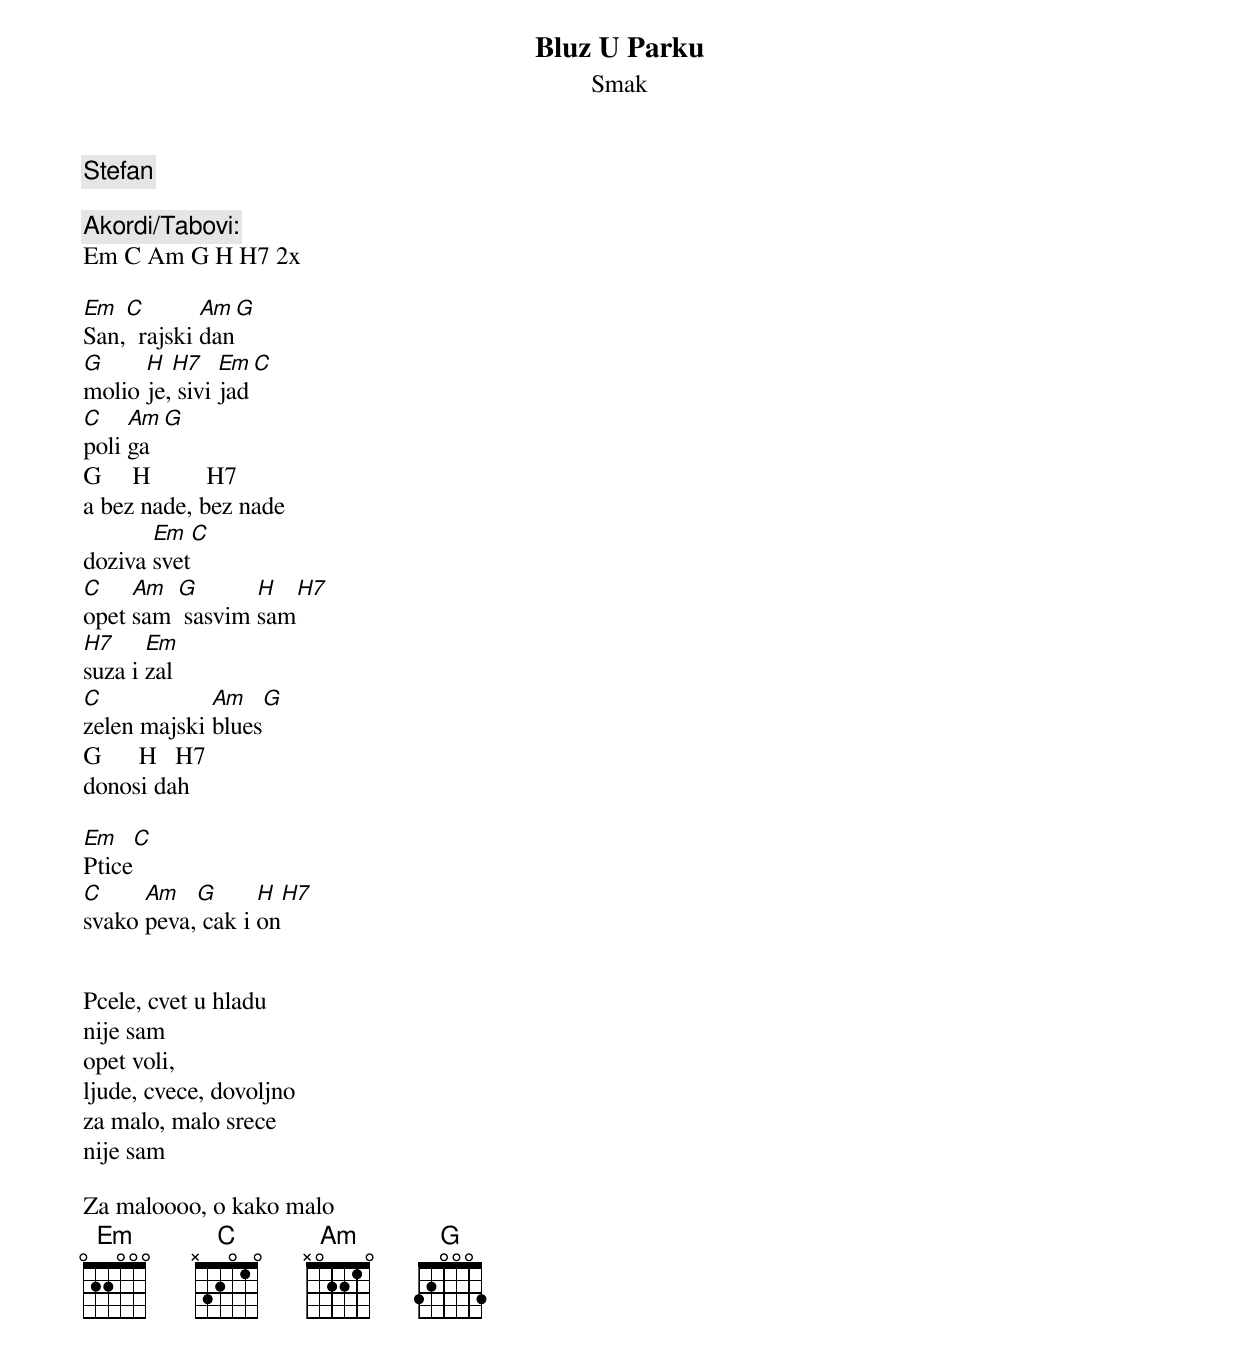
Bluz U Parku
Smak
Stefan

Akordi/Tabovi:
Em C Am G H H7 2x

Em  C        Am  G
San,  rajski dan
G     H  H7    Em  C
molio je, sivi jad
C    Am G
poli ga
G     H         H7
a bez nade, bez nade
       Em   C
doziva svet
C    Am  G       H   H7
opet sam  sasvim sam
H7     Em
suza i zal
C            Am    G
zelen majski blues
G      H   H7
donosi dah

Em    C
Ptice
C     Am   G      H  H7
svako peva, cak i on


Pcele, cvet u hladu
nije sam
opet voli,
ljude, cvece, dovoljno
za malo, malo srece
nije sam

Za maloooo, o kako malo
